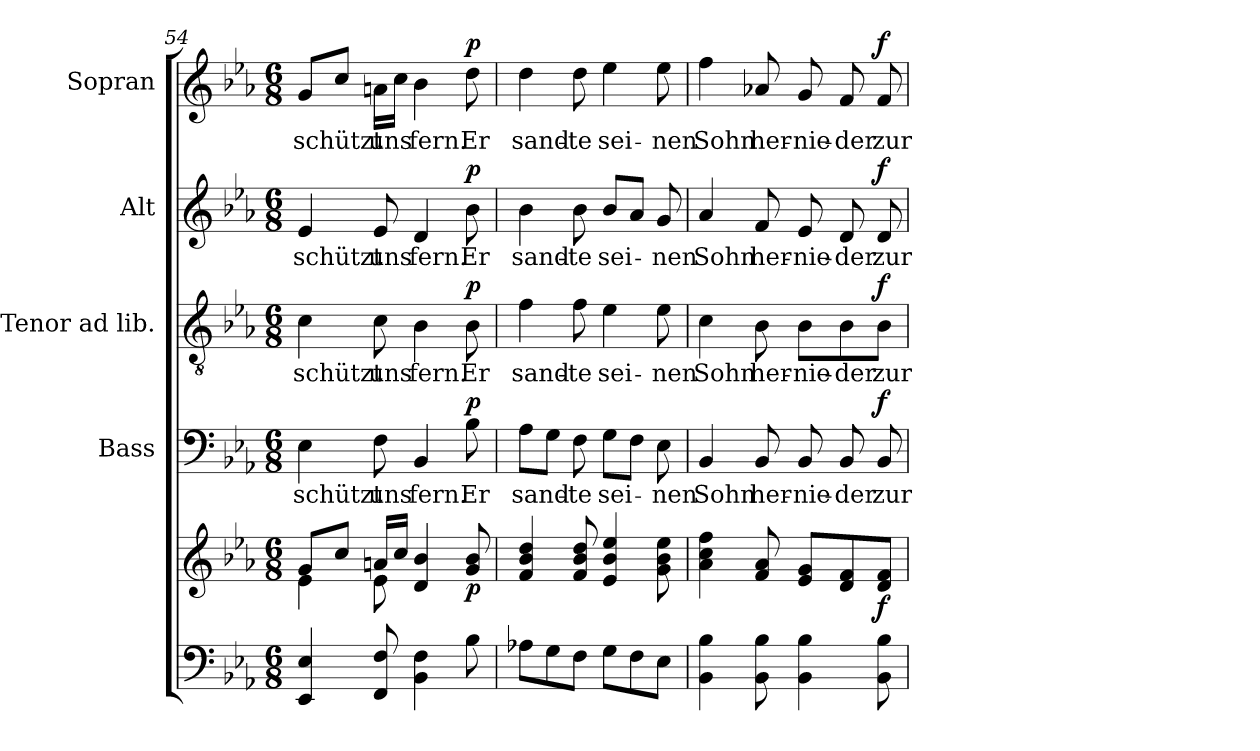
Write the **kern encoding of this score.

**kern	**kern	**dynam	**kern	**text	**dynam	**kern	**text	**dynam	**kern	**text	**dynam	**kern	**text	**dynam
*part5	*part5	*part5	*part4	*part4	*part4	*part3	*part3	*part3	*part2	*part2	*part2	*part1	*part1	*part1
*staff6	*staff5	*staff5/6	*staff4	*staff4	*staff4	*staff3	*staff3	*staff3	*staff2	*staff2	*staff2	*staff1	*staff1	*staff1
*	*	*	*I"Bass	*	*	*I"Tenor ad lib.	*	*	*I"Alt	*	*	*I"Sopran	*	*
*	*	*	*I'B.	*	*	*I'T.	*	*	*I'A.	*	*	*I'S.	*	*
*clefF4	*clefG2	*	*clefF4	*	*	*clefGv2	*	*	*clefG2	*	*	*clefG2	*	*
*k[b-e-a-]	*k[b-e-a-]	*	*k[b-e-a-]	*	*	*k[b-e-a-]	*	*	*k[b-e-a-]	*	*	*k[b-e-a-]	*	*
*E-:	*E-:	*	*E-:	*	*	*E-:	*	*	*E-:	*	*	*E-:	*	*
*M6/8	*M6/8	*	*M6/8	*	*	*M6/8	*	*	*M6/8	*	*	*M6/8	*	*
=54	=54	=54	=54	=54	=54	=54	=54	=54	=54	=54	=54	=54	=54	=54
*	*^	*	*	*	*	*	*	*	*	*	*	*	*	*
!	!	!	!	!	!LO:LY:b	!	!	!LO:LY:b	!	!	!LO:LY:b	!	!	!LO:LY:b	!
4EE-/ 4E-/	8g/L	4e-\	.	4E-\	schützt	.	4c\	schützt	.	4e-/	schützt	.	8g/L	schützt	.
.	8cc/J	.	.	.	.	.	.	.	.	.	.	.	8cc/J	.	.
!	!	!	!	!	!LO:LY:b	!	!	!LO:LY:b	!	!	!LO:LY:b	!	!	!LO:LY:b	!
8FF/ 8F/	16an/LL	8e-\	.	8F\	uns	.	8c\	uns	.	8e-/	uns	.	16an\LL	uns	.
.	16cc/JJ	.	.	.	.	.	.	.	.	.	.	.	16cc\JJ	.	.
!	!	!	!	!	!LO:LY:b	!	!	!LO:LY:b	!	!	!LO:LY:b	!	!	!LO:LY:b	!
4BB-\ 4F\	4d/ 4b-/	4.ryy	.	4BB-/	fern.	.	4B-\	fern.	.	4d/	fern.	.	4b-\	fern.	.
!	!	!	!LO:DY:b	!	!LO:LY:b	!LO:DY:a	!	!LO:LY:b	!LO:DY:a	!	!LO:LY:b	!LO:DY:a	!	!LO:LY:b	!LO:DY:a
8B-\	8g/ 8b-/	.	p	8B-\	Er	p	8B-\	Er	p	8b-\	Er	p	8dd\	Er	p
*	*v	*v	*	*	*	*	*	*	*	*	*	*	*	*	*
!!LO:LB:g=z
=55	=55	=55	=55	=55	=55	=55	=55	=55	=55	=55	=55	=55	=55	=55
!	!	!	!	!LO:LY:b	!	!	!LO:LY:b	!	!	!LO:LY:b	!	!	!LO:LY:b	!
8A-X\L	4f/ 4b-/ 4dd/	.	8A-\L	sand-	.	4f\	sand-	.	4b-\	sand-	.	4dd\	sand-	.
8G\	.	.	8G\J	.	.	.	.	.	.	.	.	.	.	.
!	!	!	!	!LO:LY:b	!	!	!LO:LY:b	!	!	!LO:LY:b	!	!	!LO:LY:b	!
8F\J	8f/ 8b-/ 8dd/	.	8F\	-te	.	8f\	-te	.	8b-\	-te	.	8dd\	-te	.
!	!	!	!	!LO:LY:b	!	!	!LO:LY:b	!	!	!LO:LY:b	!	!	!LO:LY:b	!
8G\L	4e-/ 4b-/ 4ee-/	.	8G\L	sei-	.	4e-\	sei-	.	8b-/L	sei-	.	4ee-\	sei-	.
8F\	.	.	8F\J	.	.	.	.	.	8a-/J	.	.	.	.	.
!	!	!	!	!LO:LY:b	!	!	!LO:LY:b	!	!	!LO:LY:b	!	!	!LO:LY:b	!
8E-\J	8g\ 8b-\ 8ee-\	.	8E-\	-nen	.	8e-\	-nen	.	8g/	-nen	.	8ee-\	-nen	.
=56	=56	=56	=56	=56	=56	=56	=56	=56	=56	=56	=56	=56	=56	=56
!	!	!	!	!LO:LY:b	!	!	!LO:LY:b	!	!	!LO:LY:b	!	!	!LO:LY:b	!
4BB-\ 4B-\	4a-\ 4cc\ 4ff\	.	4BB-/	Sohn	.	4c\	Sohn	.	4a-/	Sohn	.	4ff\	Sohn	.
!	!	!	!	!LO:LY:b	!	!	!LO:LY:b	!	!	!LO:LY:b	!	!	!LO:LY:b	!
8BB-\ 8B-\	8f/ 8a-/	.	8BB-/	her-	.	8B-\	her-	.	8f/	her-	.	8a-X/	her-	.
!	!	!	!	!LO:LY:b	!	!	!LO:LY:b	!	!	!LO:LY:b	!	!	!LO:LY:b	!
4BB-\ 4B-\	8e-/ 8g/L	.	8BB-/	-nie-	.	8B-\L	-nie-	.	8e-/	-nie-	.	8g/	-nie-	.
!	!	!	!	!LO:LY:b	!	!	!LO:LY:b	!	!	!LO:LY:b	!	!	!LO:LY:b	!
.	8d/ 8f/	.	8BB-/	-der	.	8B-\	-der	.	8d/	-der	.	8f/	-der	.
!	!	!LO:DY:b	!	!LO:LY:b	!LO:DY:a	!	!LO:LY:b	!LO:DY:a	!	!LO:LY:b	!LO:DY:a	!	!LO:LY:b	!LO:DY:a
8BB-\ 8B-\	8d/ 8f/J	f	8BB-/	zur	f	8B-\J	zur	f	8d/	zur	f	8f/	zur	f
=	=	=	=	=	=	=	=	=	=	=	=	=	=	=
*-	*-	*-	*-	*-	*-	*-	*-	*-	*-	*-	*-	*-	*-	*-
